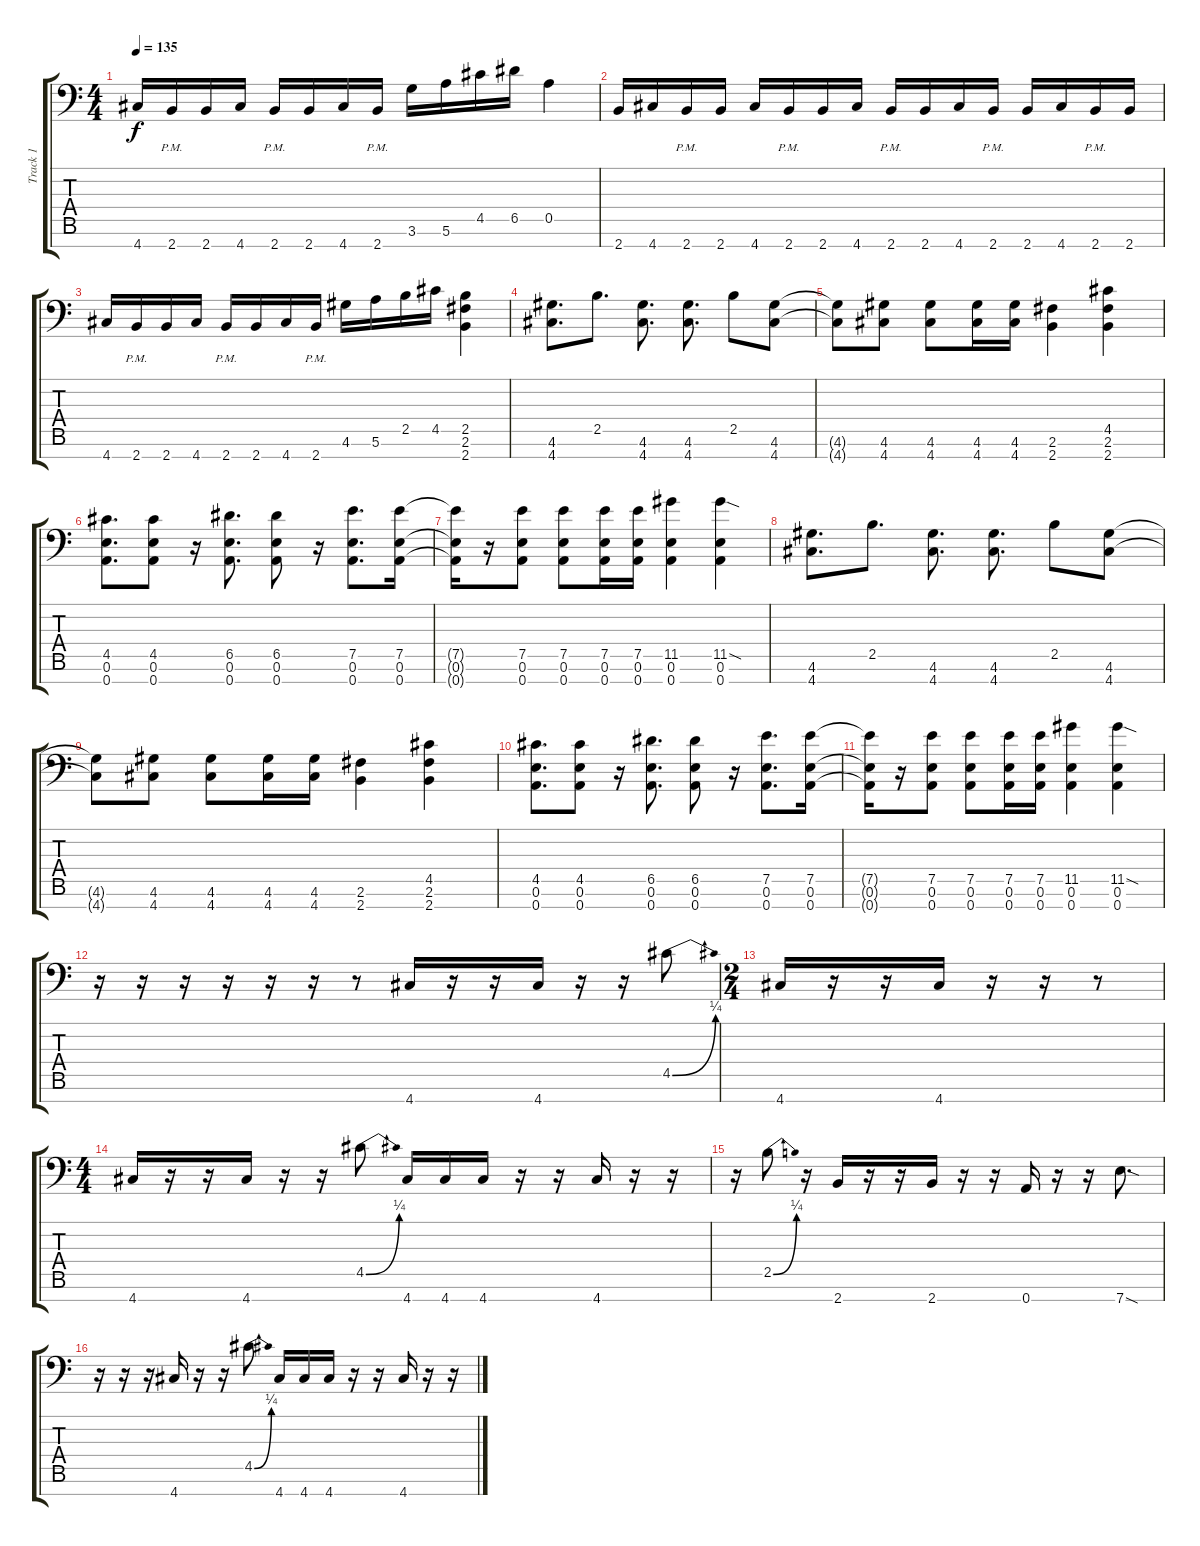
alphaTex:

\track ("Track 1" "Track 1") {instrument distortionguitar}
\staff {score tabs}
\tuning (E4 B3 G3 D3 A2 E2 A1) {hide}
\ts (4 4)
\tempo 135
\clef f4
\ks c
4.7.16{dy f} 2.7{pm}.16 2.7.16 4.7.16 2.7{pm}.16 2.7.16 4.7.16 2.7{pm}.16 3.6.16 5.6.16 4.5.16 6.5.16 0.5.4 |
2.7.16 4.7.16 2.7{pm}.16 2.7.16 4.7.16 2.7{pm}.16 2.7.16 4.7.16 2.7{pm}.16 2.7.16 4.7.16 2.7{pm}.16 2.7.16 4.7.16 2.7{pm}.16 2.7.16 |
4.7.16 2.7{pm}.16 2.7.16 4.7.16 2.7{pm}.16 2.7.16 4.7.16 2.7{pm}.16 4.6.16 5.6.16 2.5.16 4.5.16 (2.5 2.6 2.7).4 |
(4.6 4.7).8{d} 2.5.8{d} (4.6 4.7).8{d} (4.6 4.7).8{d} 2.5.8 (4.6 4.7).8 |
(4.6{t} 4.7{t}).8 (4.6 4.7).8 (4.6 4.7).8 (4.6 4.7).16 (4.6 4.7).16 (2.6 2.7).4 (4.5 2.6 2.7).4 |
(4.5 0.6 0.7).8{d} (4.5 0.6 0.7).8 r.16 (6.5 0.6 0.7).8{d} (6.5 0.6 0.7).8 r.16 (7.5 0.6 0.7).8{d} (7.5 0.6 0.7).16 |
(7.5{t} 0.6{t} 0.7{t}).16 r.16 (7.5 0.6 0.7).8 (7.5 0.6 0.7).8 (7.5 0.6 0.7).16 (7.5 0.6 0.7).16 (11.5 0.6 0.7).4 (11.5{sod} 0.6 0.7).4 |
(4.6 4.7).8{d} 2.5.8{d} (4.6 4.7).8{d} (4.6 4.7).8{d} 2.5.8 (4.6 4.7).8 |
(4.6{t} 4.7{t}).8 (4.6 4.7).8 (4.6 4.7).8 (4.6 4.7).16 (4.6 4.7).16 (2.6 2.7).4 (4.5 2.6 2.7).4 |
(4.5 0.6 0.7).8{d} (4.5 0.6 0.7).8 r.16 (6.5 0.6 0.7).8{d} (6.5 0.6 0.7).8 r.16 (7.5 0.6 0.7).8{d} (7.5 0.6 0.7).16 |
(7.5{t} 0.6{t} 0.7{t}).16 r.16 (7.5 0.6 0.7).8 (7.5 0.6 0.7).8 (7.5 0.6 0.7).16 (7.5 0.6 0.7).16 (11.5 0.6 0.7).4 (11.5{sod} 0.6 0.7).4 |
r.16 r.16 r.16 r.16 r.16 r.16 r.8 4.7.16 r.16 r.16 4.7.16 r.16 r.16 4.5{be (bend 0 0 60 1)}.8 |
\ts (2 4)
4.7.16 r.16 r.16 4.7.16 r.16 r.16 r.8 |
\ts (4 4)
4.7.16 r.16 r.16 4.7.16 r.16 r.16 4.5{be (bend 0 0 60 1)}.8 4.7.16 4.7.16 4.7.16 r.16 r.16 4.7.16 r.16 r.16 |
r.16 2.5{be (bend 0 0 60 1)}.8 r.16 2.7.16 r.16 r.16 2.7.16 r.16 r.16 0.7.16 r.16 r.16 7.7{sod}.8{d} |
r.16 r.16 r.16 4.7.16 r.16 r.16 4.5{be (bend 0 0 60 1)}.8 4.7.16 4.7.16 4.7.16 r.16 r.16 4.7.16 r.16 r.16
